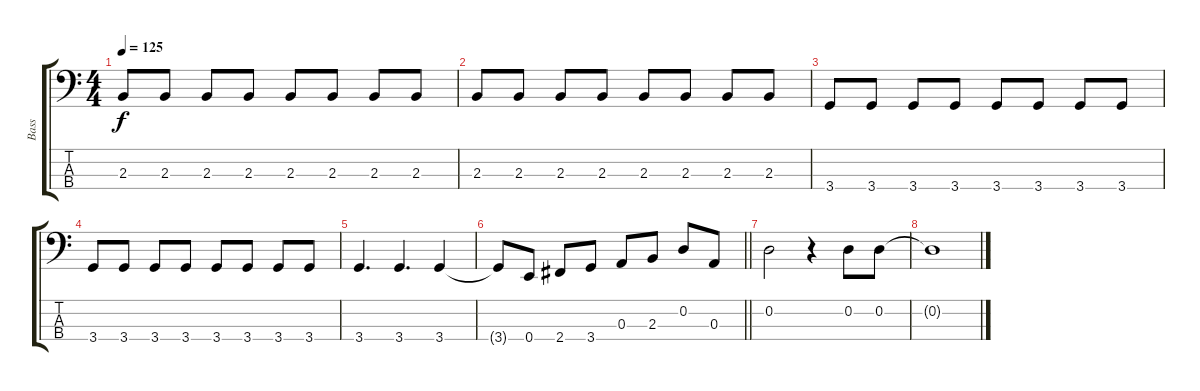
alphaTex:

\track ("Bass" "Bass") {instrument electricbassfinger}
\staff {score tabs}
\tuning (G2 D2 A1 E1) {hide}
\ts (4 4)
\tempo 125
\clef f4
\ks c
2.3.8{dy f} 2.3.8 2.3.8 2.3.8 2.3.8 2.3.8 2.3.8 2.3.8 |
2.3.8 2.3.8 2.3.8 2.3.8 2.3.8 2.3.8 2.3.8 2.3.8 |
3.4.8 3.4.8 3.4.8 3.4.8 3.4.8 3.4.8 3.4.8 3.4.8 |
3.4.8 3.4.8 3.4.8 3.4.8 3.4.8 3.4.8 3.4.8 3.4.8 |
3.4.4{d} 3.4.4{d} 3.4.4 |
\barLineRight lightlight
3.4{t}.8 0.4.8 2.4.8 3.4.8 0.3.8 2.3.8 0.2.8 0.3.8 |
0.2.2 r.4 0.2.8 0.2.8 |
0.2{t}.1
